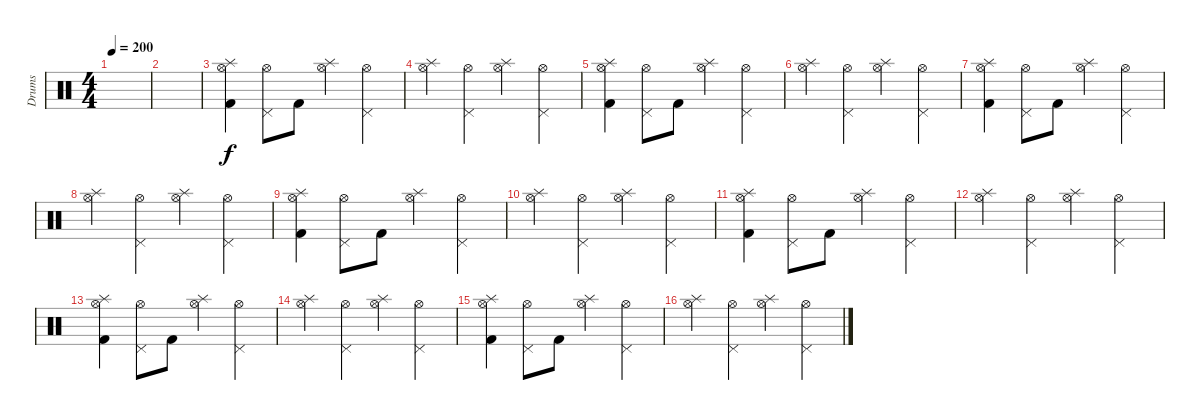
\track ("Drums" "Drums") {instrument percussion}
\staff {score}
\articulation defaults
\ts (4 4)
\tempo 200
\clef neutral
\ks c
|
|
("Hi-Hat (open)" "Splash (hit)" "Kick (hit) 2").4 ("Hi-Hat (open)" "Pedal Hi-Hat (hit)").8 "Kick (hit) 2".8 ("Hi-Hat (open)" "Splash (hit)").4 ("Hi-Hat (open)" "Pedal Hi-Hat (hit)").4 |
("Hi-Hat (open)" "Splash (hit)").4 ("Hi-Hat (open)" "Pedal Hi-Hat (hit)").4 ("Hi-Hat (open)" "Splash (hit)").4 ("Hi-Hat (open)" "Pedal Hi-Hat (hit)").4 |
("Hi-Hat (open)" "Splash (hit)" "Kick (hit) 2").4 ("Hi-Hat (open)" "Pedal Hi-Hat (hit)").8 "Kick (hit) 2".8 ("Hi-Hat (open)" "Splash (hit)").4 ("Hi-Hat (open)" "Pedal Hi-Hat (hit)").4 |
("Hi-Hat (open)" "Splash (hit)").4 ("Hi-Hat (open)" "Pedal Hi-Hat (hit)").4 ("Hi-Hat (open)" "Splash (hit)").4 ("Hi-Hat (open)" "Pedal Hi-Hat (hit)").4 |
("Hi-Hat (open)" "Splash (hit)" "Kick (hit) 2").4 ("Hi-Hat (open)" "Pedal Hi-Hat (hit)").8 "Kick (hit) 2".8 ("Hi-Hat (open)" "Splash (hit)").4 ("Hi-Hat (open)" "Pedal Hi-Hat (hit)").4 |
("Hi-Hat (open)" "Splash (hit)").4 ("Hi-Hat (open)" "Pedal Hi-Hat (hit)").4 ("Hi-Hat (open)" "Splash (hit)").4 ("Hi-Hat (open)" "Pedal Hi-Hat (hit)").4 |
("Hi-Hat (open)" "Splash (hit)" "Kick (hit) 2").4 ("Hi-Hat (open)" "Pedal Hi-Hat (hit)").8 "Kick (hit) 2".8 ("Hi-Hat (open)" "Splash (hit)").4 ("Hi-Hat (open)" "Pedal Hi-Hat (hit)").4 |
("Hi-Hat (open)" "Splash (hit)").4 ("Hi-Hat (open)" "Pedal Hi-Hat (hit)").4 ("Hi-Hat (open)" "Splash (hit)").4 ("Hi-Hat (open)" "Pedal Hi-Hat (hit)").4 |
("Hi-Hat (open)" "Splash (hit)" "Kick (hit) 2").4 ("Hi-Hat (open)" "Pedal Hi-Hat (hit)").8 "Kick (hit) 2".8 ("Hi-Hat (open)" "Splash (hit)").4 ("Hi-Hat (open)" "Pedal Hi-Hat (hit)").4 |
("Hi-Hat (open)" "Splash (hit)").4 ("Hi-Hat (open)" "Pedal Hi-Hat (hit)").4 ("Hi-Hat (open)" "Splash (hit)").4 ("Hi-Hat (open)" "Pedal Hi-Hat (hit)").4 |
("Hi-Hat (open)" "Splash (hit)" "Kick (hit) 2").4 ("Hi-Hat (open)" "Pedal Hi-Hat (hit)").8 "Kick (hit) 2".8 ("Hi-Hat (open)" "Splash (hit)").4 ("Hi-Hat (open)" "Pedal Hi-Hat (hit)").4 |
("Hi-Hat (open)" "Splash (hit)").4 ("Hi-Hat (open)" "Pedal Hi-Hat (hit)").4 ("Hi-Hat (open)" "Splash (hit)").4 ("Hi-Hat (open)" "Pedal Hi-Hat (hit)").4 |
("Hi-Hat (open)" "Splash (hit)" "Kick (hit) 2").4 ("Hi-Hat (open)" "Pedal Hi-Hat (hit)").8 "Kick (hit) 2".8 ("Hi-Hat (open)" "Splash (hit)").4 ("Hi-Hat (open)" "Pedal Hi-Hat (hit)").4 |
("Hi-Hat (open)" "Splash (hit)").4 ("Hi-Hat (open)" "Pedal Hi-Hat (hit)").4 ("Hi-Hat (open)" "Splash (hit)").4 ("Hi-Hat (open)" "Pedal Hi-Hat (hit)").4
